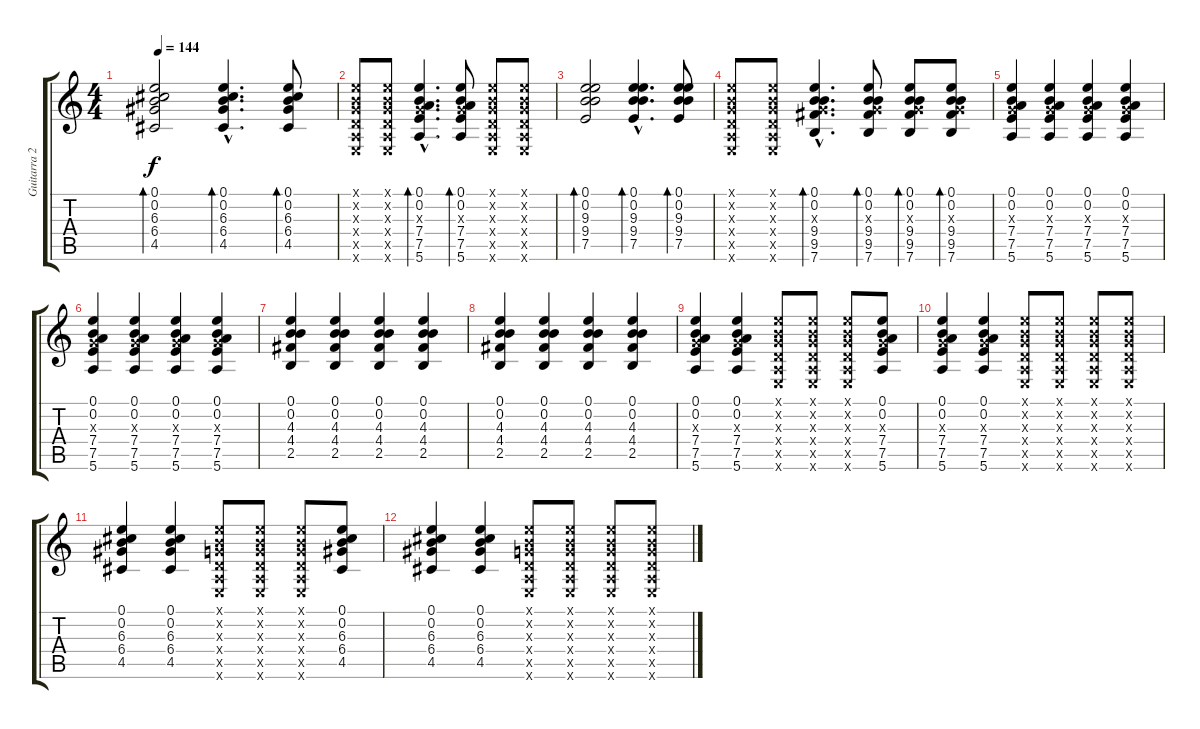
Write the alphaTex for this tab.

\track ("Guitarra 2 (Craig)" "Guitarra 2") {instrument acousticguitarsteel}
\staff {score tabs}
\tuning (E4 B3 G3 D3 A2 E2) {hide}
\ts (4 4)
\tempo 144
\clef g2
\ks c
(0.1 0.2 6.3 6.4 4.5).2{bd 60 dy f} (0.1{hac} 0.2{hac} 6.3{hac} 6.4{hac} 4.5{hac}).4{d bd 60} (0.1 0.2 6.3 6.4 4.5).8{bd 60} |
(0.1{x} 0.2{x} 0.3{x} 0.4{x} 0.5{x} 0.6{x}).8 (0.1{x} 0.2{x} 0.3{x} 0.4{x} 0.5{x} 0.6{x}).8 (0.1{hac} 0.2{hac} 0.3{hac x} 7.4{hac} 7.5{hac} 5.6{hac}).4{d bd 60} (0.1 0.2 0.3{x} 7.4 7.5 5.6).8{bd 60} (0.1{x} 0.2{x} 0.3{x} 0.4{x} 0.5{x} 0.6{x}).8 (0.1{x} 0.2{x} 0.3{x} 0.4{x} 0.5{x} 0.6{x}).8 |
(0.1 0.2 9.3 9.4 7.5).2{bd 60} (0.1{hac} 0.2{hac} 9.3{hac} 9.4{hac} 7.5{hac}).4{d bd 60} (0.1 0.2 9.3 9.4 7.5).8{bd 60} |
(0.1{x} 0.2{x} 0.3{x} 0.4{x} 0.5{x} 0.6{x}).8 (0.1{x} 0.2{x} 0.3{x} 0.4{x} 0.5{x} 0.6{x}).8 (0.1{hac} 0.2{hac} 0.3{hac x} 9.4{hac} 9.5{hac} 7.6{hac}).4{d bd 60} (0.1 0.2 0.3{x} 9.4 9.5 7.6).8{bd 60} (0.1 0.2 0.3{x} 9.4 9.5 7.6).8{bd 60} (0.1 0.2 0.3{x} 9.4 9.5 7.6).8{bd 60} |
(0.1 0.2 0.3{x} 7.4 7.5 5.6).4 (0.1 0.2 0.3{x} 7.4 7.5 5.6).4 (0.1 0.2 0.3{x} 7.4 7.5 5.6).4 (0.1 0.2 0.3{x} 7.4 7.5 5.6).4 |
(0.1 0.2 0.3{x} 7.4 7.5 5.6).4 (0.1 0.2 0.3{x} 7.4 7.5 5.6).4 (0.1 0.2 0.3{x} 7.4 7.5 5.6).4 (0.1 0.2 0.3{x} 7.4 7.5 5.6).4 |
(0.1 0.2 4.3 4.4 2.5).4 (0.1 0.2 4.3 4.4 2.5).4 (0.1 0.2 4.3 4.4 2.5).4 (0.1 0.2 4.3 4.4 2.5).4 |
(0.1 0.2 4.3 4.4 2.5).4 (0.1 0.2 4.3 4.4 2.5).4 (0.1 0.2 4.3 4.4 2.5).4 (0.1 0.2 4.3 4.4 2.5).4 |
(0.1 0.2 0.3{x} 7.4 7.5 5.6).4 (0.1 0.2 0.3{x} 7.4 7.5 5.6).4 (0.1{x} 0.2{x} 0.3{x} 0.4{x} 0.5{x} 0.6{x}).8 (0.1{x} 0.2{x} 0.3{x} 0.4{x} 0.5{x} 0.6{x}).8 (0.1{x} 0.2{x} 0.3{x} 0.4{x} 0.5{x} 0.6{x}).8 (0.1 0.2 0.3{x} 7.4 7.5 5.6).8 |
(0.1 0.2 0.3{x} 7.4 7.5 5.6).4 (0.1 0.2 0.3{x} 7.4 7.5 5.6).4 (0.1{x} 0.2{x} 0.3{x} 0.4{x} 0.5{x} 0.6{x}).8 (0.1{x} 0.2{x} 0.3{x} 0.4{x} 0.5{x} 0.6{x}).8 (0.1{x} 0.2{x} 0.3{x} 0.4{x} 0.5{x} 0.6{x}).8 (0.1{x} 0.2{x} 0.3{x} 0.4{x} 0.5{x} 0.6{x}).8 |
(0.1 0.2 6.3 6.4 4.5).4 (0.1 0.2 6.3 6.4 4.5).4 (0.1{x} 0.2{x} 0.3{x} 0.4{x} 0.5{x} 0.6{x}).8 (0.1{x} 0.2{x} 0.3{x} 0.4{x} 0.5{x} 0.6{x}).8 (0.1{x} 0.2{x} 0.3{x} 0.4{x} 0.5{x} 0.6{x}).8 (0.1 0.2 6.3 6.4 4.5).8 |
(0.1 0.2 6.3 6.4 4.5).4 (0.1 0.2 6.3 6.4 4.5).4 (0.1{x} 0.2{x} 0.3{x} 0.4{x} 0.5{x} 0.6{x}).8 (0.1{x} 0.2{x} 0.3{x} 0.4{x} 0.5{x} 0.6{x}).8 (0.1{x} 0.2{x} 0.3{x} 0.4{x} 0.5{x} 0.6{x}).8 (0.1{x} 0.2{x} 0.3{x} 0.4{x} 0.5{x} 0.6{x}).8
